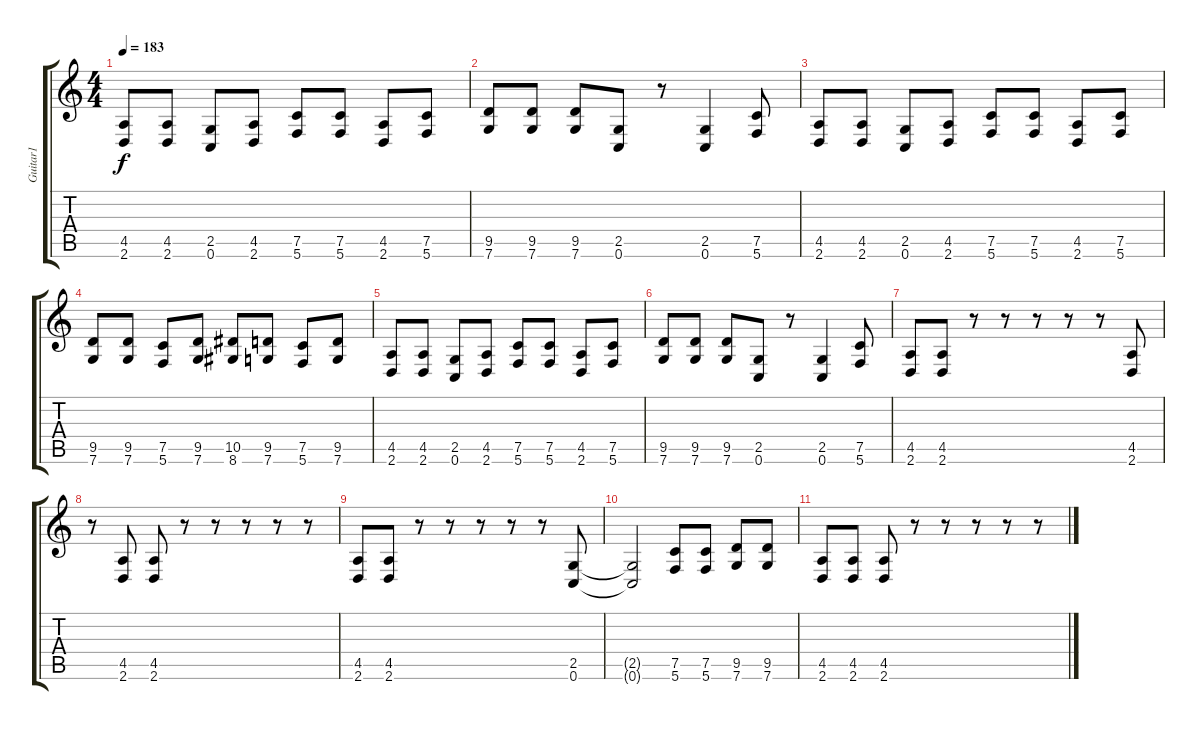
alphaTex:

\track ("Guitar1" "Guitar1") {instrument distortionguitar}
\staff {score tabs}
\tuning (C4 G3 Eb3 Bb2 F2 C2) {hide}
\ts (4 4)
\tempo 183
\clef g2
\ks c
(4.5 2.6).8{dy f} (4.5 2.6).8 (2.5 0.6).8 (4.5 2.6).8 (7.5 5.6).8 (7.5 5.6).8 (4.5 2.6).8 (7.5 5.6).8 |
(9.5 7.6).8 (9.5 7.6).8 (9.5 7.6).8 (2.5 0.6).8 r.8 (2.5 0.6).4 (7.5 5.6).8 |
(4.5 2.6).8 (4.5 2.6).8 (2.5 0.6).8 (4.5 2.6).8 (7.5 5.6).8 (7.5 5.6).8 (4.5 2.6).8 (7.5 5.6).8 |
(9.5 7.6).8 (9.5 7.6).8 (7.5 5.6).8 (9.5 7.6).8 (10.5 8.6).8 (9.5 7.6).8 (7.5 5.6).8 (9.5 7.6).8 |
(4.5 2.6).8 (4.5 2.6).8 (2.5 0.6).8 (4.5 2.6).8 (7.5 5.6).8 (7.5 5.6).8 (4.5 2.6).8 (7.5 5.6).8 |
(9.5 7.6).8 (9.5 7.6).8 (9.5 7.6).8 (2.5 0.6).8 r.8 (2.5 0.6).4 (7.5 5.6).8 |
(4.5 2.6).8 (4.5 2.6).8 r.8 r.8 r.8 r.8 r.8 (4.5 2.6).8 |
r.8 (4.5 2.6).8 (4.5 2.6).8 r.8 r.8 r.8 r.8 r.8 |
(4.5 2.6).8 (4.5 2.6).8 r.8 r.8 r.8 r.8 r.8 (2.5 0.6).8 |
(2.5{t} 0.6{t}).2 (7.5 5.6).8 (7.5 5.6).8 (9.5 7.6).8 (9.5 7.6).8 |
(4.5 2.6).8 (4.5 2.6).8 (4.5 2.6).8 r.8 r.8 r.8 r.8 r.8
